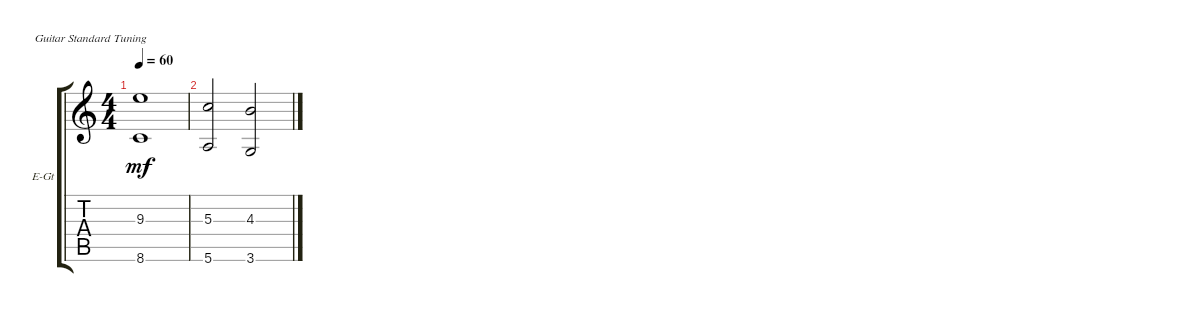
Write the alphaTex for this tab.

\defaultSystemsLayout 4
\bracketExtendMode groupsimilarinstruments
\firstSystemTrackNameOrientation horizontal
\otherSystemsTrackNameOrientation horizontal
\track ("Electric Guitar" "E-Gt") {instrument electricguitarclean}
\staff {score tabs}
\tuning (E4 B3 G3 D3 A2 E2)
\ts (4 4)
\tempo 60
\clef g2
\ks c
(8.6 9.3).1{dy mf} |
(5.6 5.3).2 (3.6 4.3).2
